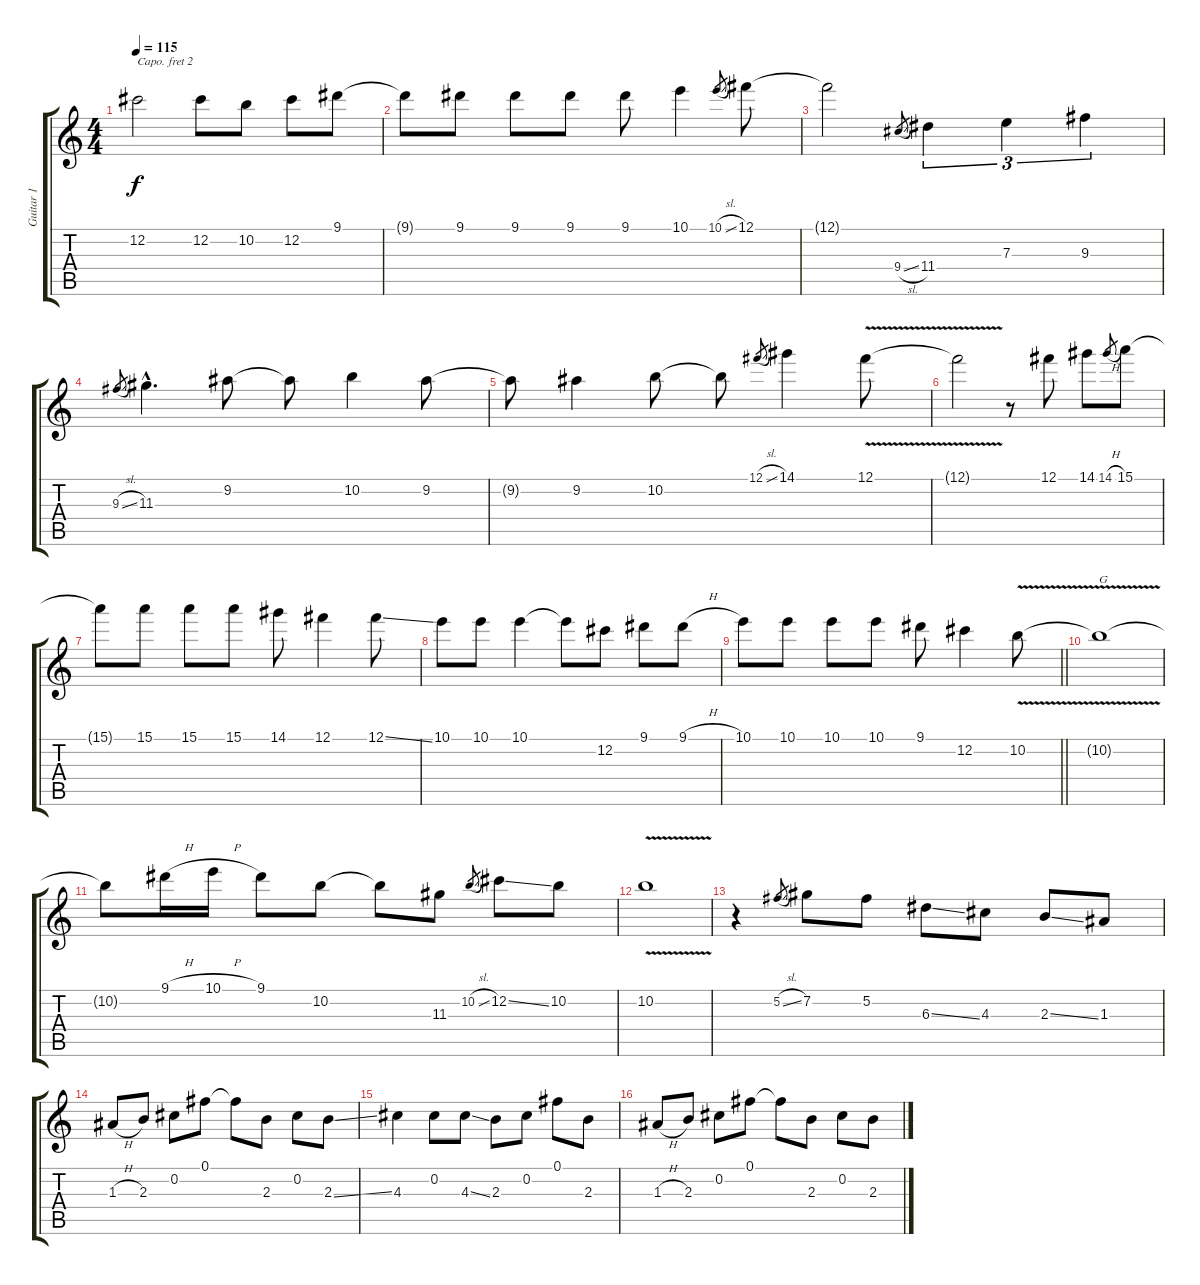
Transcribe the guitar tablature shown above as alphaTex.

\track ("Guitar 1" "Guitar 1") {instrument acousticguitarsteel}
\staff {score tabs}
\capo 2
\tuning (E4 B3 G3 D3 A2 E2) {hide}
\ts (4 4)
\tempo 115
\clef g2
\ks c
12.2{t}.2{dy f} 12.2.8 10.2.8 12.2.8 9.1.8 |
9.1{t}.8 9.1.8 9.1.8 9.1.8 9.1.8 10.1.4 10.1{sl}.8{gr} 12.1.8 |
12.1{t}.2 9.4{sl}.8{gr} 11.4.4{tu (3 2)} 7.3.4{tu (3 2)} 9.3.4{tu (3 2)} |
9.3{sl}.8{gr} 11.3{hac}.4{d} 9.2.8 9.2{t}.8 10.2.4 9.2.8 |
9.2{t}.8 9.2.4 10.2.8 10.2{t}.8 12.1{sl}.8{gr} 14.1.4 12.1{v}.8 |
12.1{t}.2 r.8 12.1.8 14.1.8 14.1{h}.8{gr} 15.1.8 |
15.1{t}.8 15.1.8 15.1.8 15.1.8 14.1.8 12.1.4 12.1{ss}.8 |
10.1.8 10.1.8 10.1.4 10.1{t}.8 12.2.8 9.1.8 9.1{h}.8 |
\barLineRight lightlight
10.1.8 10.1.8 10.1.8 10.1.8 9.1.8 12.2.4 10.2{v}.8 |
10.2{t}.1{txt "G"} |
10.2{t}.8 9.1{h}.16 10.1{h}.16 9.1.8 10.2.8 10.2{t}.8 11.3.8 10.2{sl}.8{gr} 12.2{ss}.8 10.2.8 |
10.2{v}.1 |
r.4 5.2{sl}.8{gr} 7.2.8 5.2.8 6.3{ss}.8 4.3.8 2.3{ss}.8 1.3.8 |
1.3{h}.8 2.3.8 0.2.8 0.1.8 0.1{t}.8 2.3.8 0.2.8 2.3{ss}.8 |
4.3.4 0.2.8 4.3{ss}.8 2.3.8 0.2.8 0.1.8 2.3.8 |
1.3{h}.8 2.3.8 0.2.8 0.1.8 0.1{t}.8 2.3.8 0.2.8 2.3{ss}.8
